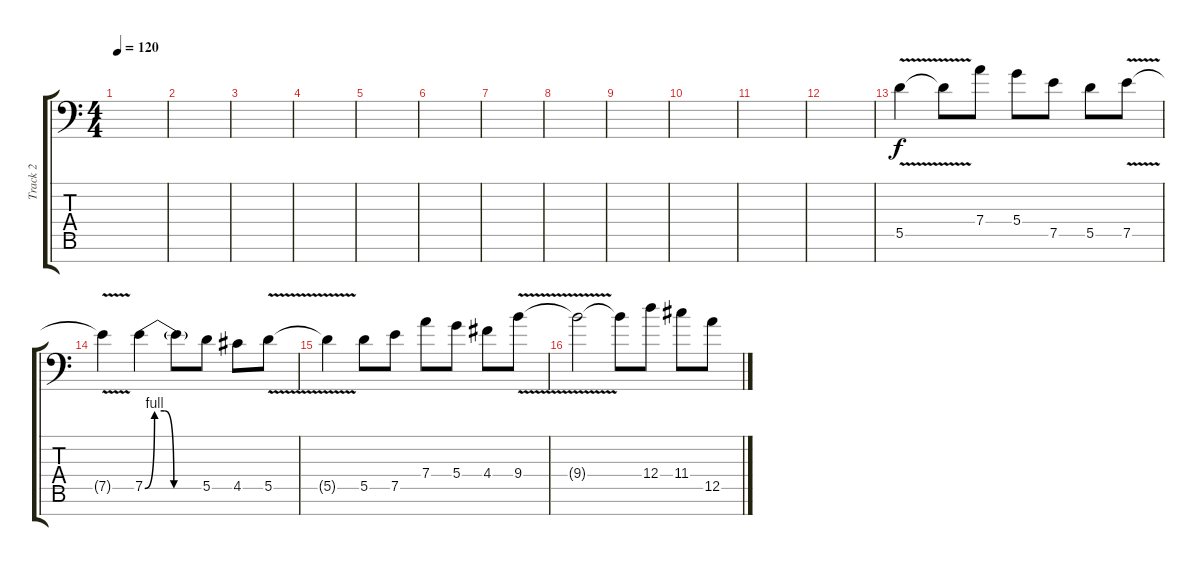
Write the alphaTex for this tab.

\track ("Track 2" "Track 2") {instrument distortionguitar}
\staff {score tabs}
\tuning (E4 B3 G3 D3 A2 E2 C-1) {hide}
\ts (4 4)
\tempo 120
\clef f4
\ks c
|
|
|
|
|
|
|
|
|
|
|
|
5.5{v}.4 5.5{t}.8 7.4.8 5.4.8 7.5.8 5.5.8 7.5{v}.8 |
7.5{t}.4 7.5{be (custom 0 0 10 4 20 4 30 0 60 0)}.4 7.5{t}.8 5.5.8 4.5.8 5.5{v}.8 |
5.5{t}.4 5.5.8 7.5.8 7.4.8 5.4.8 4.4.8 9.4{v}.8 |
9.4{t}.2 9.4{t}.8 12.4.8 11.4.8 12.5.8
